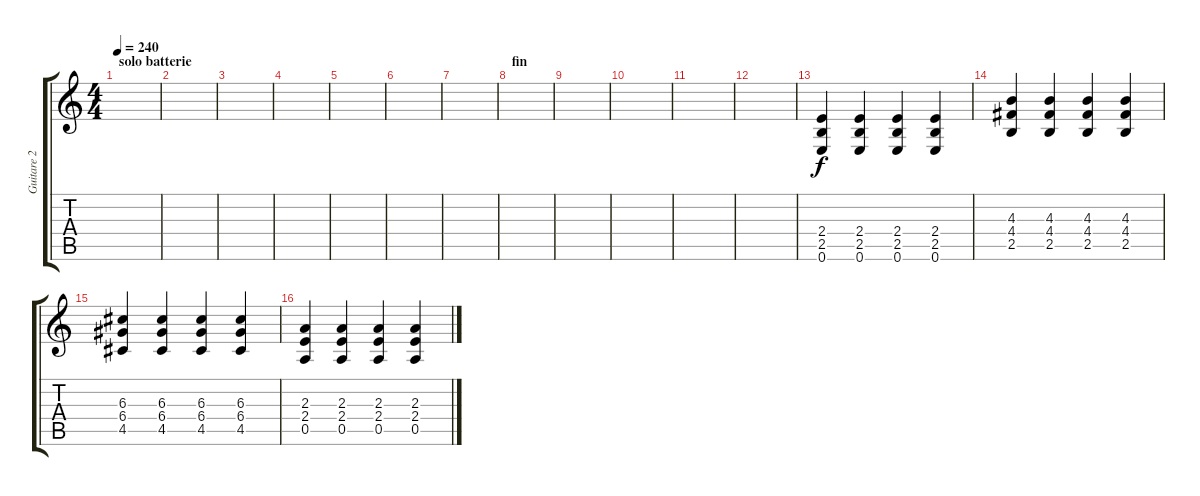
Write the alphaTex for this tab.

\track ("Guitare 2" "Guitare 2") {instrument electricguitarmuted}
\staff {score tabs}
\tuning (E4 B3 G3 D3 A2 E2) {hide}
\ts (4 4)
\section ("" "solo batterie")
\tempo 240
\clef g2
\ks c
|
|
|
|
|
|
|
\section ("" "fin")
|
|
|
|
|
(2.4 2.5 0.6).4{volume 12} (2.4 2.5 0.6).4 (2.4 2.5 0.6).4 (2.4 2.5 0.6).4 |
(4.3 4.4 2.5).4 (4.3 4.4 2.5).4 (4.3 4.4 2.5).4 (4.3 4.4 2.5).4 |
(6.3 6.4 4.5).4 (6.3 6.4 4.5).4 (6.3 6.4 4.5).4 (6.3 6.4 4.5).4 |
(2.3 2.4 0.5).4 (2.3 2.4 0.5).4 (2.3 2.4 0.5).4 (2.3 2.4 0.5).4
